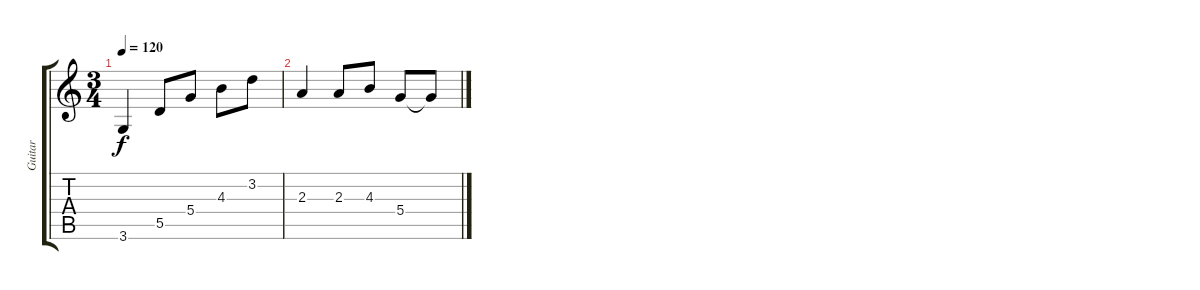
\track ("Guitar" "Guitar") {instrument electricguitarclean}
\staff {score tabs}
\tuning (E4 B3 G3 D3 A2 E2) {hide}
\ts (3 4)
\tempo 120
\clef g2
\ks c
3.6.4{dy f volume 2} 5.5.8 5.4.8 4.3.8 3.2.8 |
2.3.4{volume 1} 2.3.8 4.3.8 5.4.8 5.4{t}.8
